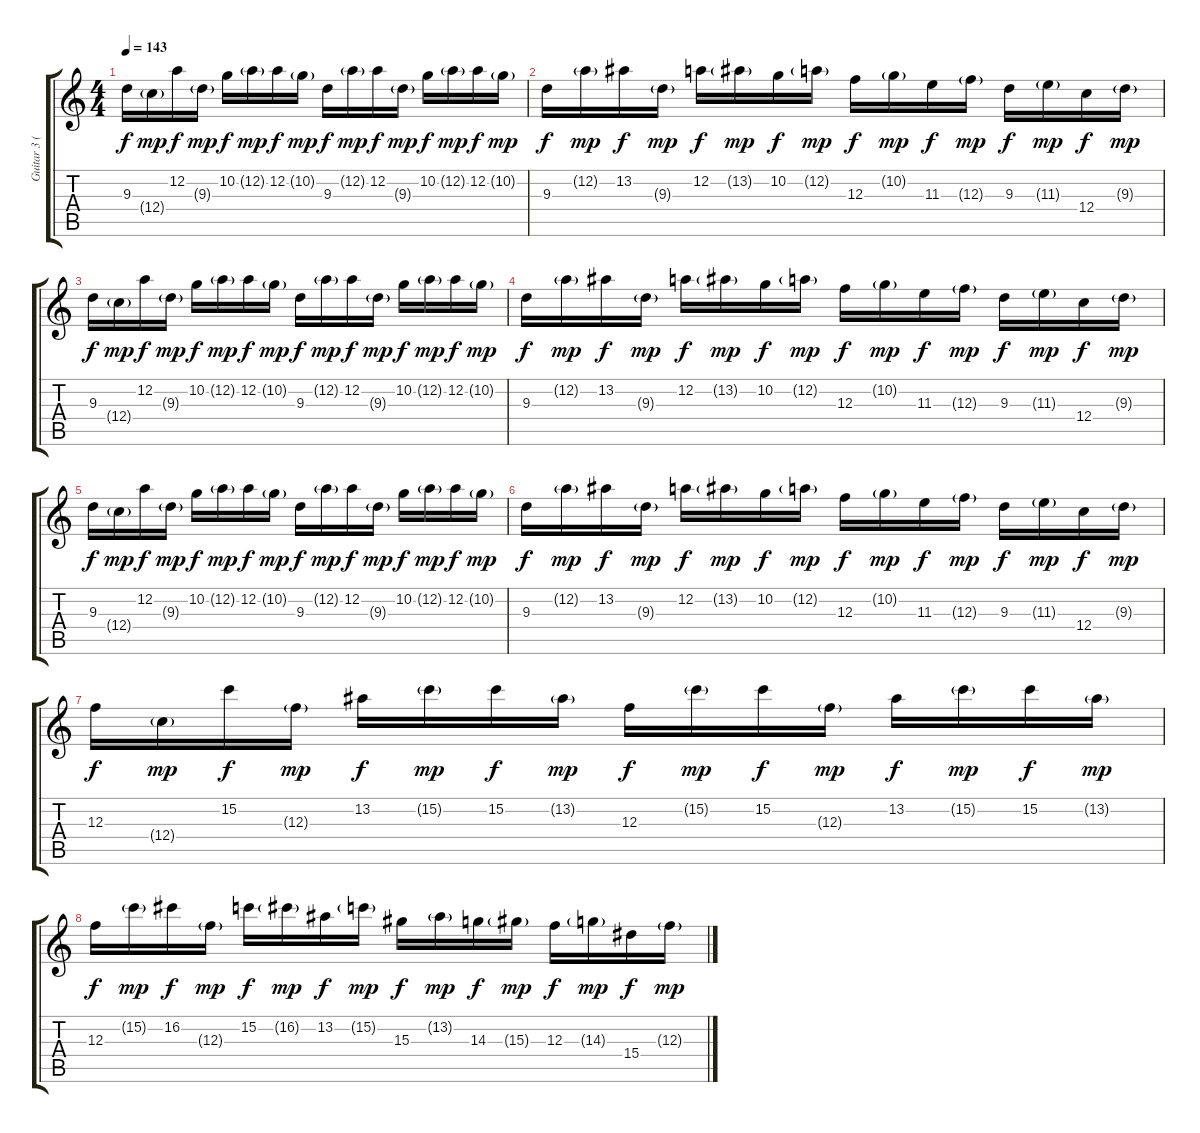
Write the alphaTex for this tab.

\track ("Guitar 3 (Lead)" "Guitar 3 (") {instrument overdrivenguitar}
\staff {score tabs}
\tuning (D4 A3 F3 C3 G2 D2) {hide}
\ts (4 4)
\tempo 143
\clef g2
\ks c
9.3.16{dy f} 12.4{g}.16{dy mp} 12.2.16{dy f} 9.3{g}.16{dy mp} 10.2.16{dy f} 12.2{g}.16{dy mp} 12.2.16{dy f} 10.2{g}.16{dy mp} 9.3.16{dy f} 12.2{g}.16{dy mp} 12.2.16{dy f} 9.3{g}.16{dy mp} 10.2.16{dy f} 12.2{g}.16{dy mp} 12.2.16{dy f} 10.2{g}.16{dy mp} |
9.3.16{dy f} 12.2{g}.16{dy mp} 13.2.16{dy f} 9.3{g}.16{dy mp} 12.2.16{dy f} 13.2{g}.16{dy mp} 10.2.16{dy f} 12.2{g}.16{dy mp} 12.3.16{dy f} 10.2{g}.16{dy mp} 11.3.16{dy f} 12.3{g}.16{dy mp} 9.3.16{dy f} 11.3{g}.16{dy mp} 12.4.16{dy f} 9.3{g}.16{dy mp} |
9.3.16{dy f} 12.4{g}.16{dy mp} 12.2.16{dy f} 9.3{g}.16{dy mp} 10.2.16{dy f} 12.2{g}.16{dy mp} 12.2.16{dy f} 10.2{g}.16{dy mp} 9.3.16{dy f} 12.2{g}.16{dy mp} 12.2.16{dy f} 9.3{g}.16{dy mp} 10.2.16{dy f} 12.2{g}.16{dy mp} 12.2.16{dy f} 10.2{g}.16{dy mp} |
9.3.16{dy f} 12.2{g}.16{dy mp} 13.2.16{dy f} 9.3{g}.16{dy mp} 12.2.16{dy f} 13.2{g}.16{dy mp} 10.2.16{dy f} 12.2{g}.16{dy mp} 12.3.16{dy f} 10.2{g}.16{dy mp} 11.3.16{dy f} 12.3{g}.16{dy mp} 9.3.16{dy f} 11.3{g}.16{dy mp} 12.4.16{dy f} 9.3{g}.16{dy mp} |
9.3.16{dy f} 12.4{g}.16{dy mp} 12.2.16{dy f} 9.3{g}.16{dy mp} 10.2.16{dy f} 12.2{g}.16{dy mp} 12.2.16{dy f} 10.2{g}.16{dy mp} 9.3.16{dy f} 12.2{g}.16{dy mp} 12.2.16{dy f} 9.3{g}.16{dy mp} 10.2.16{dy f} 12.2{g}.16{dy mp} 12.2.16{dy f} 10.2{g}.16{dy mp} |
9.3.16{dy f} 12.2{g}.16{dy mp} 13.2.16{dy f} 9.3{g}.16{dy mp} 12.2.16{dy f} 13.2{g}.16{dy mp} 10.2.16{dy f} 12.2{g}.16{dy mp} 12.3.16{dy f} 10.2{g}.16{dy mp} 11.3.16{dy f} 12.3{g}.16{dy mp} 9.3.16{dy f} 11.3{g}.16{dy mp} 12.4.16{dy f} 9.3{g}.16{dy mp} |
12.3.16{dy f} 12.4{g}.16{dy mp} 15.2.16{dy f} 12.3{g}.16{dy mp} 13.2.16{dy f} 15.2{g}.16{dy mp} 15.2.16{dy f} 13.2{g}.16{dy mp} 12.3.16{dy f} 15.2{g}.16{dy mp} 15.2.16{dy f} 12.3{g}.16{dy mp} 13.2.16{dy f} 15.2{g}.16{dy mp} 15.2.16{dy f} 13.2{g}.16{dy mp} |
12.3.16{dy f} 15.2{g}.16{dy mp} 16.2.16{dy f} 12.3{g}.16{dy mp} 15.2.16{dy f} 16.2{g}.16{dy mp} 13.2.16{dy f} 15.2{g}.16{dy mp} 15.3.16{dy f} 13.2{g}.16{dy mp} 14.3.16{dy f} 15.3{g}.16{dy mp} 12.3.16{dy f} 14.3{g}.16{dy mp} 15.4.16{dy f} 12.3{g}.16{dy mp}
